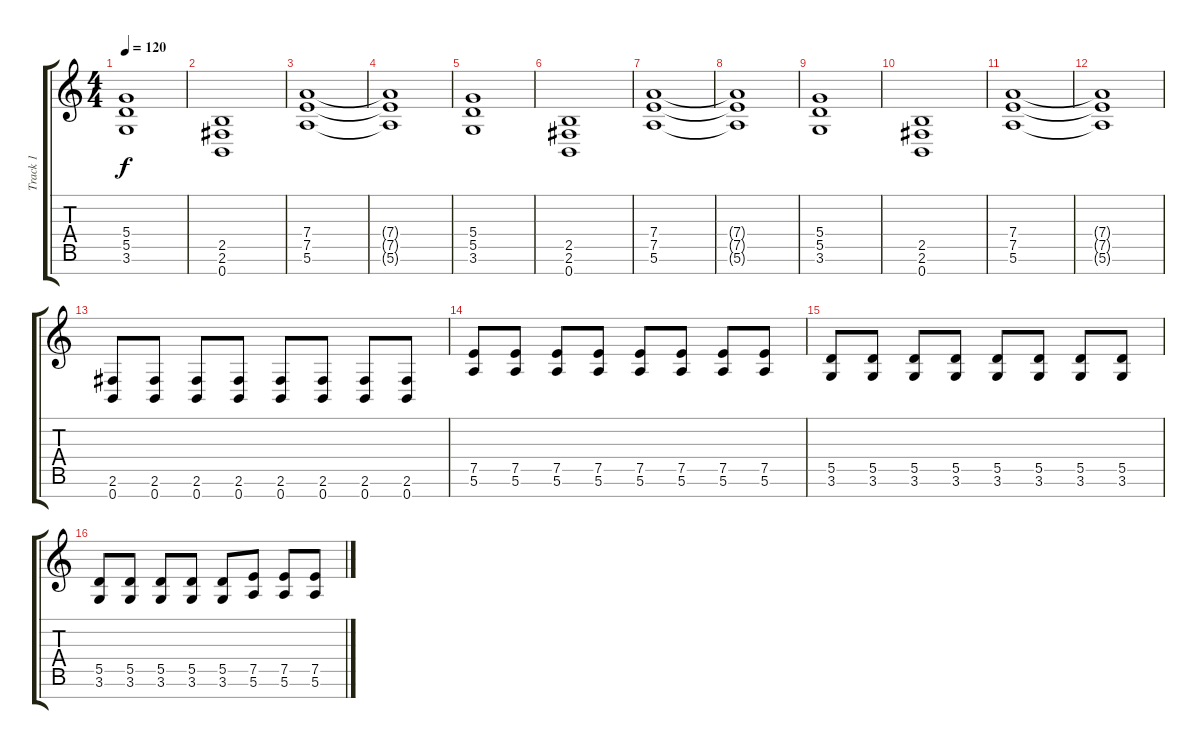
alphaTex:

\track ("Track 1" "Track 1") {instrument distortionguitar}
\staff {score tabs}
\tuning (E4 B3 G3 D3 A2 E2 B1) {hide}
\ts (4 4)
\tempo 120
\clef g2
\ks c
(5.4 5.5 3.6).1{dy f} |
(2.5 2.6 0.7).1 |
(7.4 7.5 5.6).1 |
(7.4{t} 7.5{t} 5.6{t}).1 |
(5.4 5.5 3.6).1 |
(2.5 2.6 0.7).1 |
(7.4 7.5 5.6).1 |
(7.4{t} 7.5{t} 5.6{t}).1 |
(5.4 5.5 3.6).1 |
(2.5 2.6 0.7).1 |
(7.4 7.5 5.6).1 |
(7.4{t} 7.5{t} 5.6{t}).1 |
(2.6 0.7).8 (2.6 0.7).8 (2.6 0.7).8 (2.6 0.7).8 (2.6 0.7).8 (2.6 0.7).8 (2.6 0.7).8 (2.6 0.7).8 |
(7.5 5.6).8 (7.5 5.6).8 (7.5 5.6).8 (7.5 5.6).8 (7.5 5.6).8 (7.5 5.6).8 (7.5 5.6).8 (7.5 5.6).8 |
(5.5 3.6).8 (5.5 3.6).8 (5.5 3.6).8 (5.5 3.6).8 (5.5 3.6).8 (5.5 3.6).8 (5.5 3.6).8 (5.5 3.6).8 |
(5.5 3.6).8 (5.5 3.6).8 (5.5 3.6).8 (5.5 3.6).8 (5.5 3.6).8 (7.5 5.6).8 (7.5 5.6).8 (7.5 5.6).8
